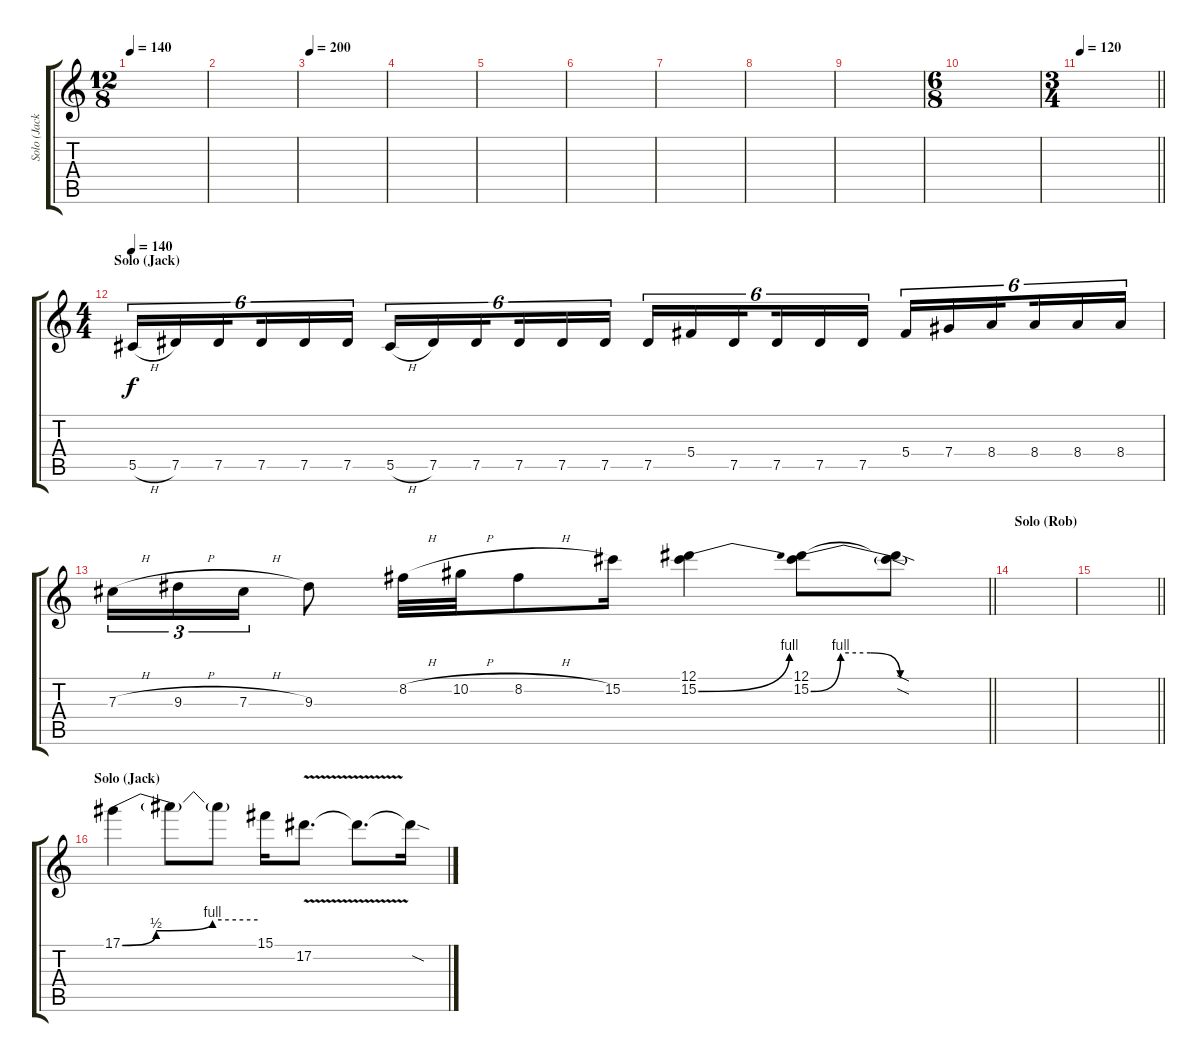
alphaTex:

\track ("Solo (Jack)" "Solo (Jack") {instrument distortionguitar}
\staff {score tabs}
\tuning (Eb4 Bb3 Gb3 Db3 Ab2 Eb2) {hide}
\ts (12 8)
\tempo 140
\clef g2
\ks c
|
|
\tempo 200
|
|
|
|
|
|
|
\ts (6 8)
|
\ts (3 4)
\tempo 120
\barLineRight lightlight
|
\ts (4 4)
\section ("" "Solo (Jack)")
\tempo 140
5.5{h}.16{tu (6 4)} 7.5.16{tu (6 4)} 7.5.16{tu (6 4) beam splitsecondary} 7.5.16{tu (6 4)} 7.5.16{tu (6 4)} 7.5.16{tu (6 4)} 5.5{h}.16{tu (6 4)} 7.5.16{tu (6 4)} 7.5.16{tu (6 4) beam splitsecondary} 7.5.16{tu (6 4)} 7.5.16{tu (6 4)} 7.5.16{tu (6 4)} 7.5.16{tu (6 4)} 5.4.16{tu (6 4)} 7.5.16{tu (6 4) beam splitsecondary} 7.5.16{tu (6 4)} 7.5.16{tu (6 4)} 7.5.16{tu (6 4)} 5.4.16{tu (6 4)} 7.4.16{tu (6 4)} 8.4.16{tu (6 4) beam splitsecondary} 8.4.16{tu (6 4)} 8.4.16{tu (6 4)} 8.4.16{tu (6 4)} |
\barLineRight lightlight
7.3{h}.16{tu (3 2)} 9.3{h}.16{tu (3 2)} 7.3{h}.16{tu (3 2)} 9.3.8 8.2{h}.32 10.2{h}.32 8.2{h}.8 15.2.16 (12.1 15.2{be (bend 0 0 60 4)}).4 (12.1 15.2{be (custom 0 0 10 4 20 4 30 0 60 0)}).8 (12.1{sod t} 15.2{sod t}).8 |
\section ("" "Solo (Rob)")
|
\barLineRight lightlight
|
\section ("" "Solo (Jack)")
17.1{be (custom 0 0 15 2 40 4 60 4)}.4 17.1{t}.8 17.1{t}.8 15.1.16 17.2{v}.8{d} 17.2{t}.8{d} 17.2{sod t}.16
